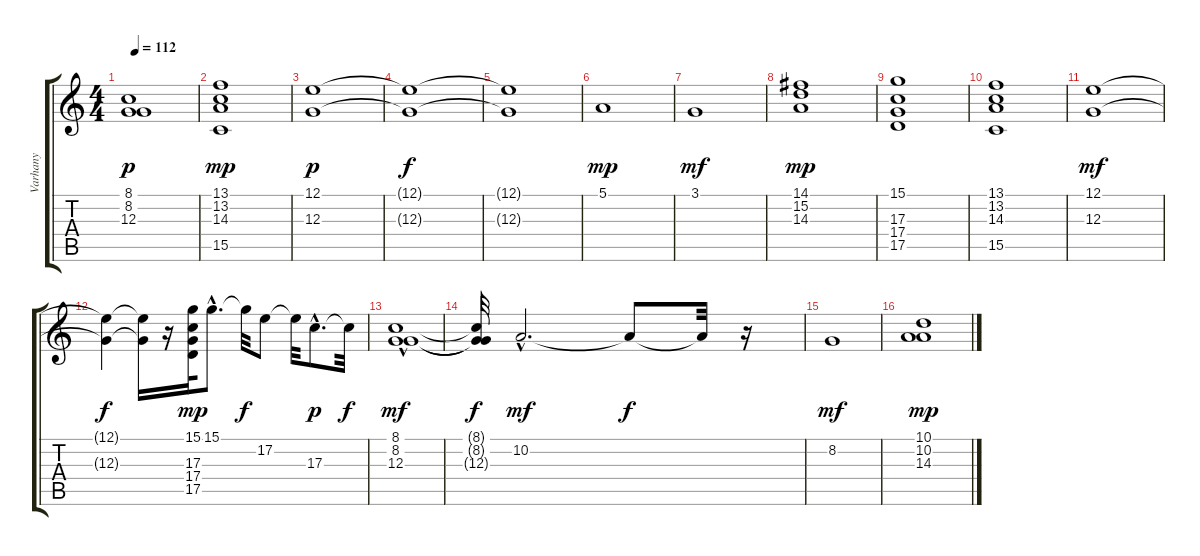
\track ("Varhany" "Varhany") {instrument drawbarorgan}
\staff {score tabs}
\tuning (E4 B3 G3 D3 A2 E2) {hide}
\ts (4 4)
\tempo 112
\clef g2
\ks c
(8.1 8.2 12.3).1{dy p} |
(13.1 13.2 14.3 15.5).1{dy mp} |
(12.1 12.3).1{dy p} |
(12.1{t} 12.3{t}).1{dy f} |
(12.1{t} 12.3{t}).1 |
5.1.1{dy mp} |
3.1.1{dy mf} |
(14.1 15.2 14.3).1{dy mp} |
(15.1 17.3 17.4 17.5).1 |
(13.1 13.2 14.3 15.5).1 |
(12.1 12.3).1{dy mf} |
(12.1{t} 12.3{t}).4{dy f} (12.1{t} 12.3{t}).16 r.16 (15.1 17.3 17.4 17.5).32{dy mp} 15.1{hac}.8{d} 15.1{t}.32{dy f} 17.2.8 17.2{t}.32 17.3{hac}.8{d dy p} 17.3{t}.32{dy f} |
(8.1 8.2{hac} 12.3).1{dy mf} |
(8.1{t} 8.2{t} 12.3{t}).32{dy f} 10.2{hac}.2{d dy mf} 10.2{t}.8{dy f} 10.2{t}.32 r.16 |
8.2.1{dy mf} |
(10.1 10.2 14.3).1{dy mp}
